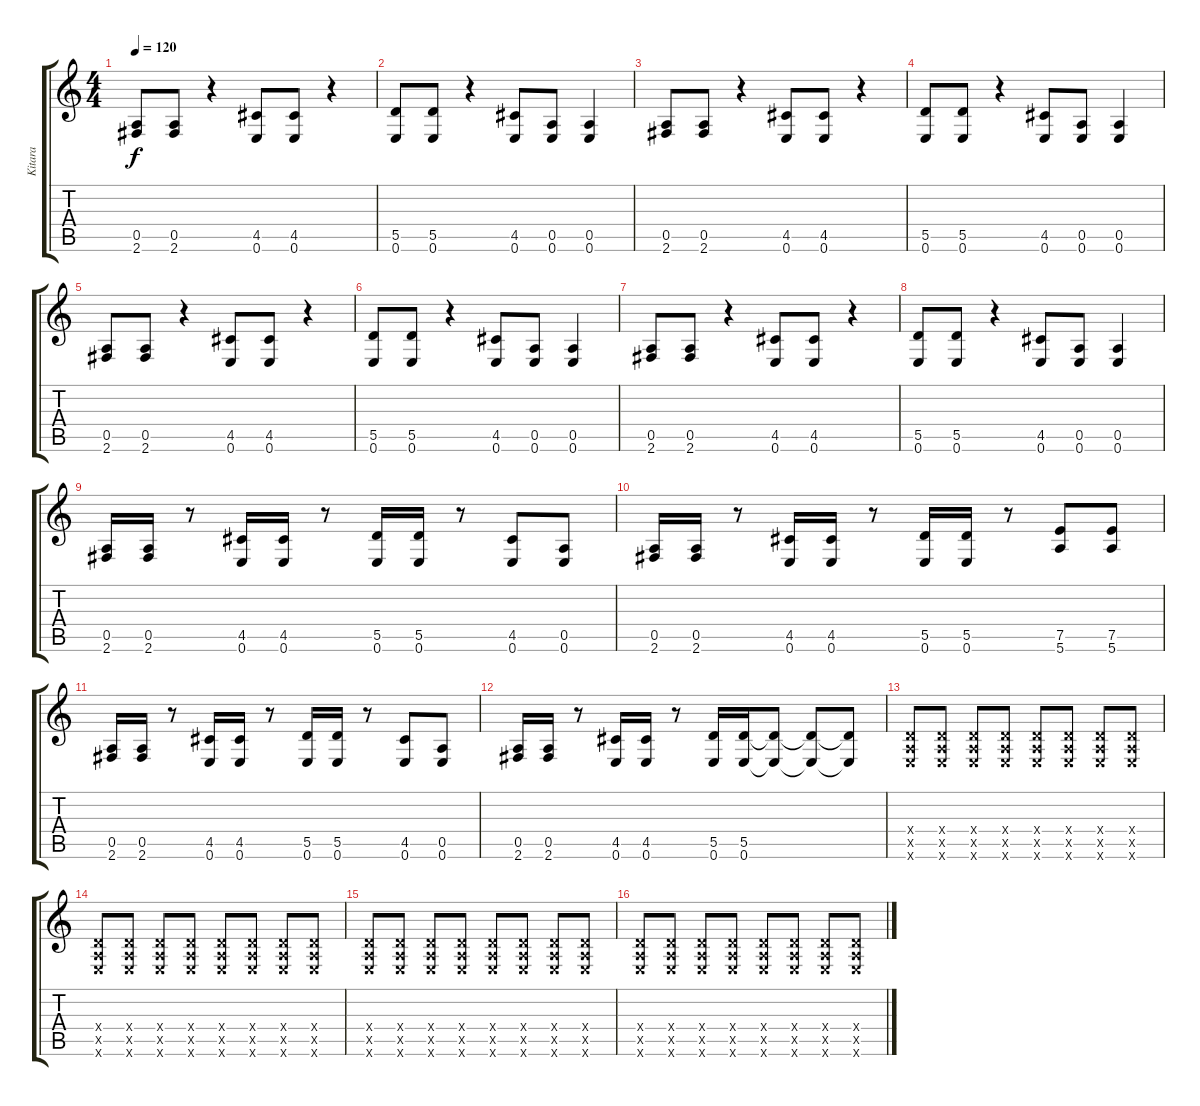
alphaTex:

\track ("Kitara" "Kitara") {instrument acousticguitarnylon}
\staff {score tabs}
\tuning (F4 C4 G3 D3 A2 E2) {hide}
\ts (4 4)
\tempo 120
\clef g2
\ks c
(0.5 2.6).8{dy f instrument acousticguitarnylon} (0.5 2.6).8 r.4 (4.5 0.6).8 (4.5 0.6).8 r.4 |
(5.5 0.6).8 (5.5 0.6).8 r.4 (4.5 0.6).8 (0.5 0.6).8 (0.5 0.6).4 |
(0.5 2.6).8 (0.5 2.6).8 r.4 (4.5 0.6).8 (4.5 0.6).8 r.4 |
(5.5 0.6).8 (5.5 0.6).8 r.4 (4.5 0.6).8 (0.5 0.6).8 (0.5 0.6).4 |
(0.5 2.6).8 (0.5 2.6).8 r.4 (4.5 0.6).8 (4.5 0.6).8 r.4 |
(5.5 0.6).8 (5.5 0.6).8 r.4 (4.5 0.6).8 (0.5 0.6).8 (0.5 0.6).4 |
(0.5 2.6).8 (0.5 2.6).8 r.4 (4.5 0.6).8 (4.5 0.6).8 r.4 |
(5.5 0.6).8 (5.5 0.6).8 r.4 (4.5 0.6).8 (0.5 0.6).8 (0.5 0.6).4 |
(0.5 2.6).16{instrument overdrivenguitar} (0.5 2.6).16 r.8 (4.5 0.6).16 (4.5 0.6).16 r.8 (5.5 0.6).16 (5.5 0.6).16 r.8 (4.5 0.6).8 (0.5 0.6).8 |
(0.5 2.6).16 (0.5 2.6).16 r.8 (4.5 0.6).16 (4.5 0.6).16 r.8 (5.5 0.6).16 (5.5 0.6).16 r.8 (7.5 5.6).8 (7.5 5.6).8 |
(0.5 2.6).16 (0.5 2.6).16 r.8 (4.5 0.6).16 (4.5 0.6).16 r.8 (5.5 0.6).16 (5.5 0.6).16 r.8 (4.5 0.6).8 (0.5 0.6).8 |
(0.5 2.6).16 (0.5 2.6).16 r.8 (4.5 0.6).16 (4.5 0.6).16 r.8 (5.5 0.6).16 (5.5 0.6).16 (5.5{t} 0.6{t}).8 (5.5{t} 0.6{t}).8 (5.5{t} 0.6{t}).8 |
(0.4{x} 0.5{x} 0.6{x}).8 (0.4{x} 0.5{x} 0.6{x}).8 (0.4{x} 0.5{x} 0.6{x}).8 (0.4{x} 0.5{x} 0.6{x}).8 (0.4{x} 0.5{x} 0.6{x}).8 (0.4{x} 0.5{x} 0.6{x}).8 (0.4{x} 0.5{x} 0.6{x}).8 (0.4{x} 0.5{x} 0.6{x}).8 |
(0.4{x} 0.5{x} 0.6{x}).8 (0.4{x} 0.5{x} 0.6{x}).8 (0.4{x} 0.5{x} 0.6{x}).8 (0.4{x} 0.5{x} 0.6{x}).8 (0.4{x} 0.5{x} 0.6{x}).8 (0.4{x} 0.5{x} 0.6{x}).8 (0.4{x} 0.5{x} 0.6{x}).8 (0.4{x} 0.5{x} 0.6{x}).8 |
(0.4{x} 0.5{x} 0.6{x}).8 (0.4{x} 0.5{x} 0.6{x}).8 (0.4{x} 0.5{x} 0.6{x}).8 (0.4{x} 0.5{x} 0.6{x}).8 (0.4{x} 0.5{x} 0.6{x}).8 (0.4{x} 0.5{x} 0.6{x}).8 (0.4{x} 0.5{x} 0.6{x}).8 (0.4{x} 0.5{x} 0.6{x}).8 |
(0.4{x} 0.5{x} 0.6{x}).8 (0.4{x} 0.5{x} 0.6{x}).8 (0.4{x} 0.5{x} 0.6{x}).8 (0.4{x} 0.5{x} 0.6{x}).8 (0.4{x} 0.5{x} 0.6{x}).8 (0.4{x} 0.5{x} 0.6{x}).8 (0.4{x} 0.5{x} 0.6{x}).8 (0.4{x} 0.5{x} 0.6{x}).8
